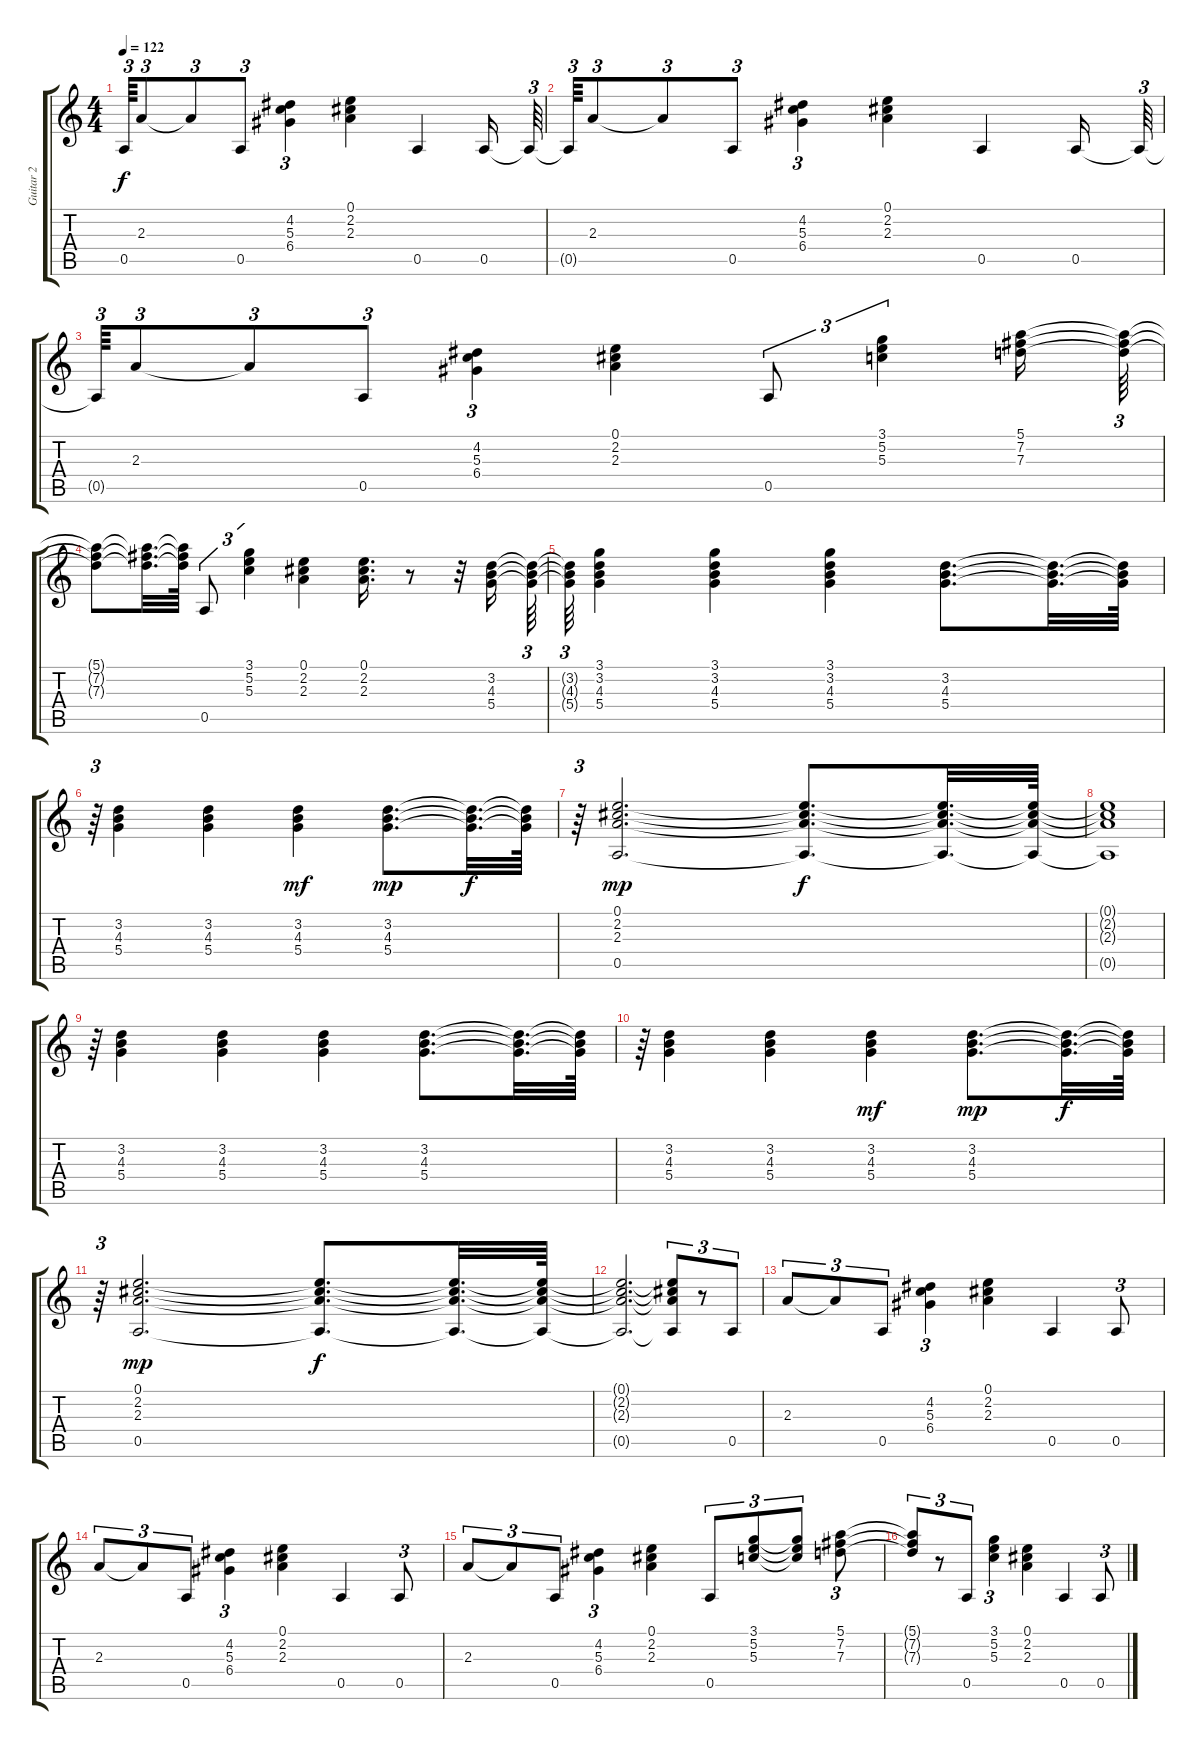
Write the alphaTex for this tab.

\track ("Guitar 2" "Guitar 2") {instrument electricguitarclean}
\staff {score tabs}
\tuning (E4 B3 G3 D3 A2 E2) {hide}
\ts (4 4)
\tempo 122
\clef g2
\ks c
0.5{t}.64{tu (3 2) dy f} 2.3.8{tu (3 2)} 2.3{t}.8{tu (3 2)} 0.5.8{tu (3 2)} (4.2 5.3 6.4).4{tu (3 2)} (0.1 2.2 2.3).4 0.5.4 0.5.16 0.5{t}.64{tu (3 2)} |
0.5{t}.64{tu (3 2)} 2.3.8{tu (3 2)} 2.3{t}.8{tu (3 2)} 0.5.8{tu (3 2)} (4.2 5.3 6.4).4{tu (3 2)} (0.1 2.2 2.3).4 0.5.4 0.5.16 0.5{t}.64{tu (3 2)} |
0.5{t}.64{tu (3 2)} 2.3.8{tu (3 2)} 2.3{t}.8{tu (3 2)} 0.5.8{tu (3 2)} (4.2 5.3 6.4).4{tu (3 2)} (0.1 2.2 2.3).4 0.5.8{tu (3 2)} (3.1 5.2 5.3).4{tu (3 2)} (5.1 7.2 7.3).16 (5.1{t} 7.2{t} 7.3{t}).64{tu (3 2)} |
(5.1{t} 7.2{t} 7.3{t}).8 (5.1{t} 7.2{t} 7.3{t}).32{d} (5.1{t} 7.2{t} 7.3{t}).64 0.5.8{tu (3 2)} (3.1 5.2 5.3).4{tu (3 2)} (0.1 2.2 2.3).4 (0.1 2.2 2.3).16{d} r.8 r.32 (3.2 4.3 5.4).16 (3.2{t} 4.3{t} 5.4{t}).64{tu (3 2)} |
(3.2{t} 4.3{t} 5.4{t}).64{tu (3 2)} (3.1 3.2 4.3 5.4).4 (3.1 3.2 4.3 5.4).4 (3.1 3.2 4.3 5.4).4 (3.2 4.3 5.4).8{d} (3.2{t} 4.3{t} 5.4{t}).32{d} (3.2{t} 4.3{t} 5.4{t}).64 |
r.64{tu (3 2)} (3.2 4.3 5.4).4 (3.2 4.3 5.4).4 (3.2 4.3 5.4).4{dy mf} (3.2 4.3 5.4).8{d dy mp} (3.2{t} 4.3{t} 5.4{t}).32{d dy f} (3.2{t} 4.3{t} 5.4{t}).64 |
r.64{tu (3 2)} (0.1 2.2 2.3 0.5).2{d dy mp} (0.1{t} 2.2{t} 2.3{t} 0.5{t}).8{d dy f} (0.1{t} 2.2{t} 2.3{t} 0.5{t}).32{d} (0.1{t} 2.2{t} 2.3{t} 0.5{t}).64 |
(0.1{t} 2.2{t} 2.3{t} 0.5{t}).1 |
r.64{tu (3 2)} (3.2 4.3 5.4).4 (3.2 4.3 5.4).4 (3.2 4.3 5.4).4 (3.2 4.3 5.4).8{d} (3.2{t} 4.3{t} 5.4{t}).32{d} (3.2{t} 4.3{t} 5.4{t}).64 |
r.64{tu (3 2)} (3.2 4.3 5.4).4 (3.2 4.3 5.4).4 (3.2 4.3 5.4).4{dy mf} (3.2 4.3 5.4).8{d dy mp} (3.2{t} 4.3{t} 5.4{t}).32{d dy f} (3.2{t} 4.3{t} 5.4{t}).64 |
r.64{tu (3 2)} (0.1 2.2 2.3 0.5).2{d dy mp} (0.1{t} 2.2{t} 2.3{t} 0.5{t}).8{d dy f} (0.1{t} 2.2{t} 2.3{t} 0.5{t}).32{d} (0.1{t} 2.2{t} 2.3{t} 0.5{t}).64 |
(0.1{t} 2.2{t} 2.3{t} 0.5{t}).2{d} (0.1{t} 2.2{t} 2.3{t} 0.5{t}).8{tu (3 2)} r.8{tu (3 2)} 0.5.8{tu (3 2)} |
2.3.8{tu (3 2)} 2.3{t}.8{tu (3 2)} 0.5.8{tu (3 2)} (4.2 5.3 6.4).4{tu (3 2)} (0.1 2.2 2.3).4 0.5.4 0.5.8{tu (3 2)} |
2.3.8{tu (3 2)} 2.3{t}.8{tu (3 2)} 0.5.8{tu (3 2)} (4.2 5.3 6.4).4{tu (3 2)} (0.1 2.2 2.3).4 0.5.4 0.5.8{tu (3 2)} |
2.3.8{tu (3 2)} 2.3{t}.8{tu (3 2)} 0.5.8{tu (3 2)} (4.2 5.3 6.4).4{tu (3 2)} (0.1 2.2 2.3).4 0.5.8{tu (3 2)} (3.1 5.2 5.3).8{tu (3 2)} (3.1{t} 5.2{t} 5.3{t}).8{tu (3 2)} (5.1 7.2 7.3).8{tu (3 2)} |
(5.1{t} 7.2{t} 7.3{t}).8{tu (3 2)} r.8{tu (3 2)} 0.5.8{tu (3 2)} (3.1 5.2 5.3).4{tu (3 2)} (0.1 2.2 2.3).4 0.5.4 0.5.8{tu (3 2)}
